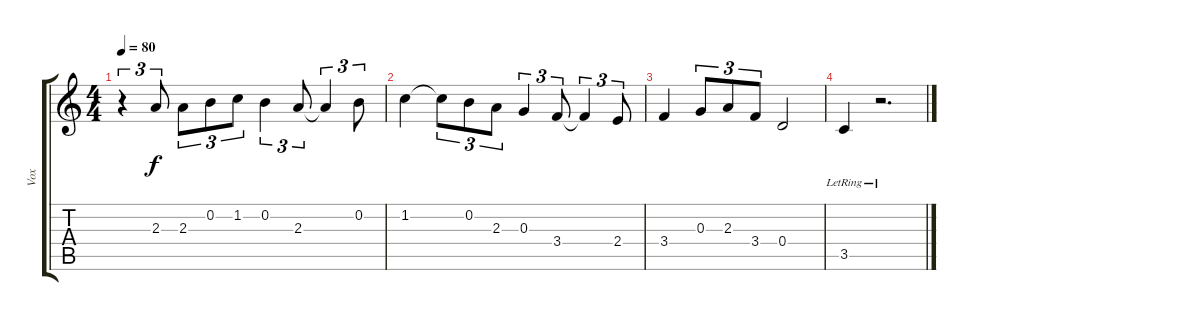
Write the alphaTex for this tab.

\track ("Vox" "Vox") {instrument fretlessbass}
\staff {score tabs}
\tuning (E4 B3 G3 D3 A2 E2) {hide}
\ts (4 4)
\tempo 80
\clef g2
\ks c
r.4{tu (3 2) dy f} 2.3.8{tu (3 2)} 2.3.8{tu (3 2)} 0.2.8{tu (3 2)} 1.2.8{tu (3 2)} 0.2.4{tu (3 2)} 2.3.8{tu (3 2)} 2.3{t}.4{tu (3 2)} 0.2.8{tu (3 2)} |
1.2.4 1.2{t}.8{tu (3 2)} 0.2.8{tu (3 2)} 2.3.8{tu (3 2)} 0.3.4{tu (3 2)} 3.4.8{tu (3 2)} 3.4{t}.4{tu (3 2)} 2.4.8{tu (3 2)} |
3.4.4 0.3.8{tu (3 2)} 2.3.8{tu (3 2)} 3.4.8{tu (3 2)} 0.4.2 |
3.5{lr}.4 r.2{d}
